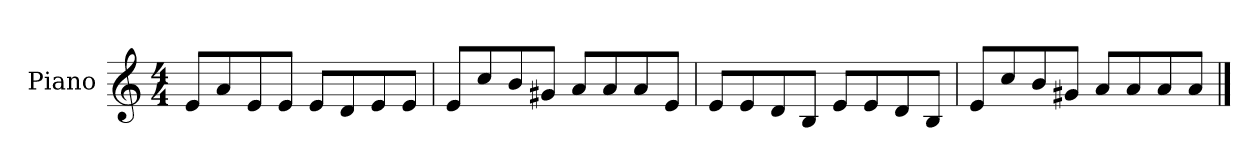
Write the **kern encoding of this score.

**kern
*part1
*staff1
*I"Piano
*I'P-no
*clefG2
*k[]
*M4/4
*MM90
=1
8e/L
8a/
8e/
8e/J
8e/L
8d/
8e/
8e/J
=2
8e/L
8cc/
8b/
8g#X/J
8a/L
8a/
8a/
8e/J
=3
8e/L
8e/
8d/
8B/J
8e/L
8e/
8d/
8B/J
=4
8e/L
8cc/
8b/
8g#X/J
8a/L
8a/
8a/
8a/J
==
*-
